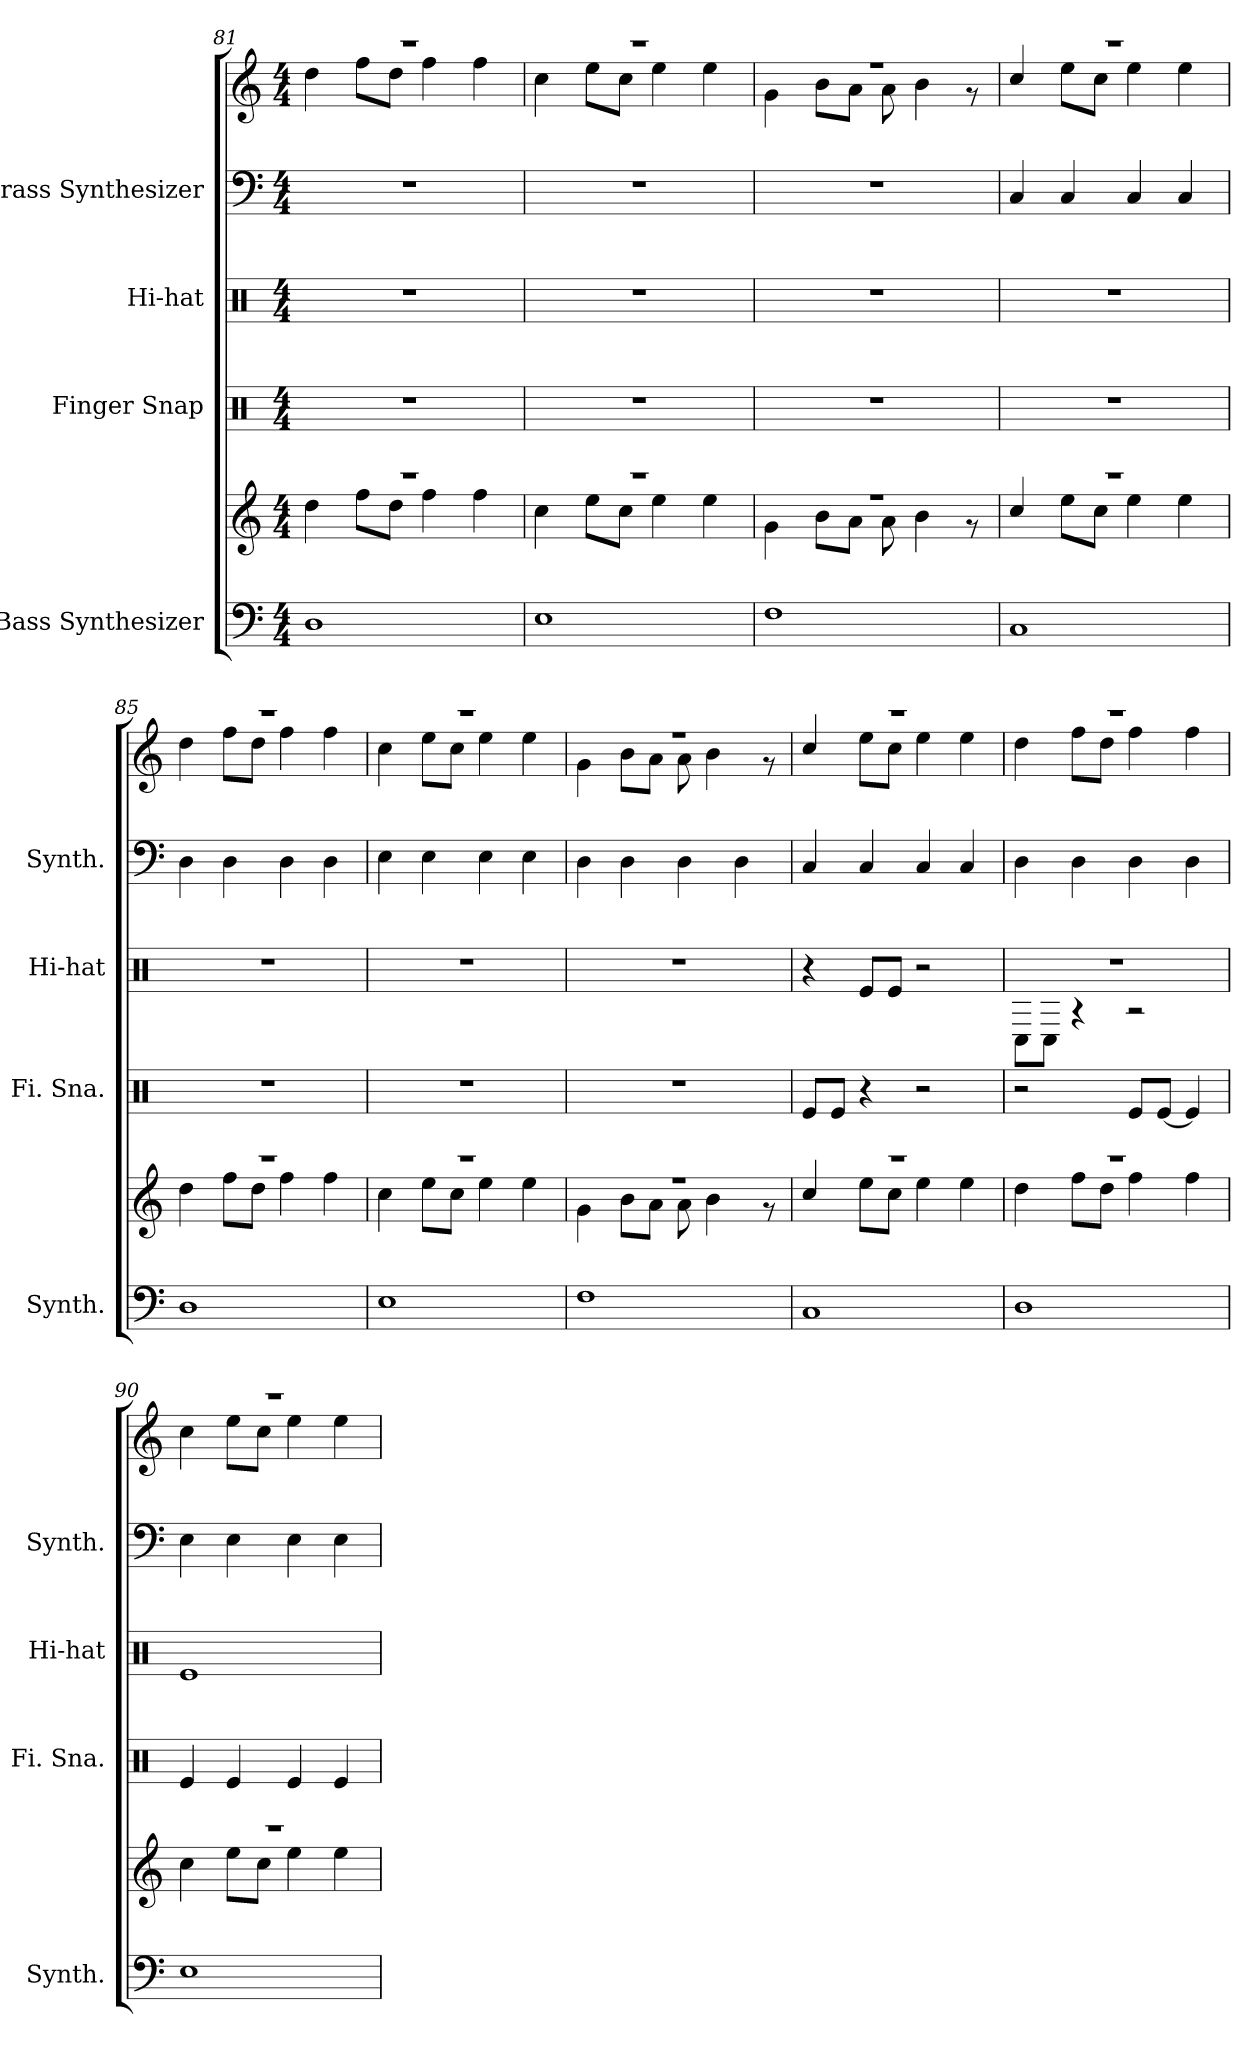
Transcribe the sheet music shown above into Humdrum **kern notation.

**kern	**kern	**kern	**kern	**kern	**kern
*part4	*part4	*part3	*part2	*part1	*part1
*staff6	*staff5	*staff4	*staff3	*staff2	*staff1
*I"Bass Synthesizer	*	*I"Finger Snap	*I"Hi-hat	*I"Brass Synthesizer	*
*I'Synth.	*	*I'Fi. Sna.	*I'Hi-hat	*I'Synth.	*
!!LO:LB:g=z
*clefF4	*clefG2	*clefX	*clefX	*clefF4	*clefG2
*k[]	*k[]	*k[]	*k[]	*k[]	*k[]
*M4/4	*M4/4	*M4/4	*M4/4	*M4/4	*M4/4
=81	=81	=81	=81	=81	=81
*	*^	*	*	*	*^
1D	1r	4dd\	1r	1r	1r	1r	4dd\
.	.	8ff\L	.	.	.	.	8ff\L
.	.	8dd\J	.	.	.	.	8dd\J
.	.	4ff\	.	.	.	.	4ff\
.	.	4ff\	.	.	.	.	4ff\
=82	=82	=82	=82	=82	=82	=82	=82
1E	1r	4cc\	1r	1r	1r	1r	4cc\
.	.	8ee\L	.	.	.	.	8ee\L
.	.	8cc\J	.	.	.	.	8cc\J
.	.	4ee\	.	.	.	.	4ee\
.	.	4ee\	.	.	.	.	4ee\
=83	=83	=83	=83	=83	=83	=83	=83
1F	1r	4g\	1r	1r	1r	1r	4g\
.	.	8b\L	.	.	.	.	8b\L
.	.	8a\J	.	.	.	.	8a\J
.	.	8a\	.	.	.	.	8a\
.	.	4b\	.	.	.	.	4b\
.	.	8r	.	.	.	.	8r
=84	=84	=84	=84	=84	=84	=84	=84
1C	1r	4cc/	1r	1r	4C/	1r	4cc/
.	.	8ee\L	.	.	4C/	.	8ee\L
.	.	8cc\J	.	.	.	.	8cc\J
.	.	4ee\	.	.	4C/	.	4ee\
.	.	4ee\	.	.	4C/	.	4ee\
=85	=85	=85	=85	=85	=85	=85	=85
1D	1r	4dd\	1r	1r	4D\	1r	4dd\
.	.	8ff\L	.	.	4D\	.	8ff\L
.	.	8dd\J	.	.	.	.	8dd\J
.	.	4ff\	.	.	4D\	.	4ff\
.	.	4ff\	.	.	4D\	.	4ff\
=86	=86	=86	=86	=86	=86	=86	=86
1E	1r	4cc\	1r	1r	4E\	1r	4cc\
.	.	8ee\L	.	.	4E\	.	8ee\L
.	.	8cc\J	.	.	.	.	8cc\J
.	.	4ee\	.	.	4E\	.	4ee\
.	.	4ee\	.	.	4E\	.	4ee\
=87	=87	=87	=87	=87	=87	=87	=87
1F	1r	4g\	1r	1r	4D\	1r	4g\
.	.	8b\L	.	.	4D\	.	8b\L
.	.	8a\J	.	.	.	.	8a\J
.	.	8a\	.	.	4D\	.	8a\
.	.	4b\	.	.	.	.	4b\
.	.	.	.	.	4D\	.	.
.	.	8r	.	.	.	.	8r
!!LO:PB:g=z	!!
=88	=88	=88	=88	=88	=88	=88	=88
1C	1r	4cc/	8Re/L	4r	4C/	1r	4cc/
.	.	.	8Re/J	.	.	.	.
.	.	8ee\L	4r	8Re/L	4C/	.	8ee\L
.	.	8cc\J	.	8Re/J	.	.	8cc\J
.	.	4ee\	2r	2r	4C/	.	4ee\
.	.	4ee\	.	.	4C/	.	4ee\
=89	=89	=89	=89	=89	=89	=89	=89
*	*	*	*	*^	*	*	*
1D	1r	4dd\	2r	1r	8RC\L	4D\	1r	4dd\
.	.	.	.	.	8RC\J	.	.	.
.	.	8ff\L	.	.	4r	4D\	.	8ff\L
.	.	8dd\J	.	.	.	.	.	8dd\J
.	.	4ff\	8Re/L	.	2r	4D\	.	4ff\
.	.	.	[8Re/J	.	.	.	.	.
.	.	4ff\	4Re/]	.	.	4D\	.	4ff\
*	*	*	*	*v	*v	*	*	*
=90	=90	=90	=90	=90	=90	=90	=90
1E	1r	4cc\	4Re/	1Re	4E\	1r	4cc\
.	.	8ee\L	4Re/	.	4E\	.	8ee\L
.	.	8cc\J	.	.	.	.	8cc\J
.	.	4ee\	4Re/	.	4E\	.	4ee\
.	.	4ee\	4Re/	.	4E\	.	4ee\
*	*v	*v	*	*	*	*v	*v
=	=	=	=	=	=
*-	*-	*-	*-	*-	*-
